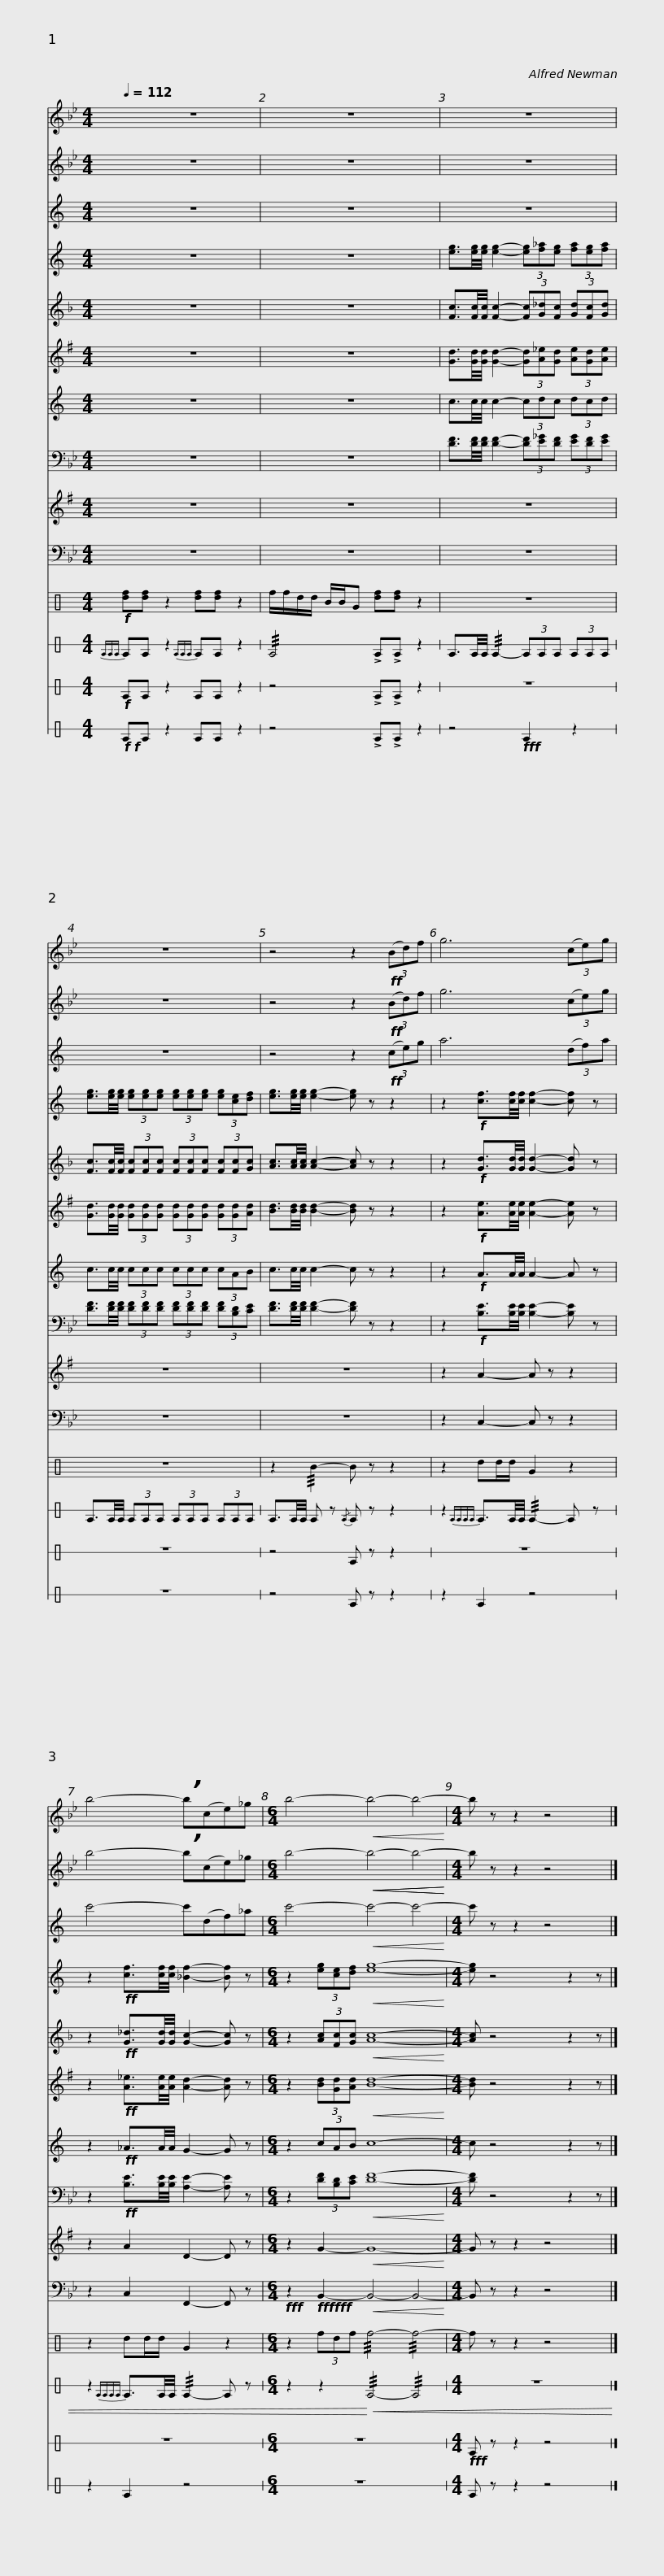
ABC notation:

X:1
%%score 1 2 3 4 5 6 7 8 9 10 11 12 13 14
L:1/8
Q:1/4=112
M:4/4
I:linebreak $
K:Bb
V:1 treble
V:2 treble
V:3 treble transpose=-2
V:4 treble transpose=-2
V:5 treble transpose=-7
V:6 treble transpose=-9
V:7 treble transpose=-14
V:8 bass
V:9 treble transpose=-21
V:10 bass
V:11 perc
K:none
V:12 perc stafflines=1
K:none
V:13 perc stafflines=1
K:none
V:14 perc stafflines=1
K:none
V:1
 z8 | z8 | z8 |$ z8 | z4 z2!ff! (3(Bd)f |$ %5
 g6 (3(ce)g | b4- !breath!b(ce)_g |[M:6/4] b4-!<(! b4- b4-!<)! |$[M:4/4] b z z2 z4 |] %9
V:2
 z8 | z8 | z8 |$ z8 | z4 z2!ff! (3(Bd)f |$ %5
 g6 (3(ce)g | b4- !breath!b(ce)_g |[M:6/4] b4-!<(!!<(! b4- b4-!<)!!<)! |$[M:4/4] b z z2 z4 |] %9
V:3
[K:C] z8 | z8 | z8 |$ z8 | z4 z2!ff! (3(ce)g |$ %5
 a6 (3(df)a | c'4- c'(df)_a |[M:6/4] c'4-!<(! c'4- c'4-!<)! |$[M:4/4] c' z z2 z4 |] %9
V:4
[K:C] z8 | z8 | [eg]3/2[eg]/4[eg]/4 [eg]2- (3[eg][f_a][eg] (3[fa][eg][fa] |$ [eg]3/2[eg]/4[eg]/4 (3[eg][eg][eg] (3[eg][eg][eg] (3[eg][ce][df] | [eg]3/2[eg]/4[eg]/4 [eg]2- [eg] z z2 |$ %5
 z2!f! [cf]3/2[cf]/4[cf]/4 [cf]2- [cf] z | z2!ff! [cf]3/2[cf]/4[cf]/4 [_Bf]2- [Bf] z |[M:6/4] z2 (3[eg][ce][df]!<(! [eg]8-!<)! |$[M:4/4] [eg] z4 z2 z |] %9
V:5
[K:F] z8 | z8 | [Fc]3/2[Fc]/4[Fc]/4 [Fc]2- (3[Fc][G_d][Fc] (3[Gd][Fc][Gd] |$ [Fc]3/2[Fc]/4[Fc]/4 (3[Fc][Fc][Fc] (3[Fc][Fc][Fc] (3[Fc][Fc][Gc] | [Ac]3/2[Ac]/4[Ac]/4 [Ac]2- [Ac] z z2 |$ %5
 z2!f! [Gd]3/2[Gd]/4[Gd]/4 [Gd]2- [Gd] z | z2!ff! [G_d]3/2[Gd]/4[Gd]/4 [Gc]2- [Gc] z |[M:6/4] z2 (3[Ac][Fc][Gc]!<(! [Ac]8-!<)! |$[M:4/4] [Ac] z4 z2 z |] %9
V:6
[K:G] z8 | z8 | [Gd]3/2[Gd]/4[Gd]/4 [Gd]2- (3[Gd][A_e][Gd] (3[Ae][Gd][Ae] |$ [Gd]3/2[Gd]/4[Gd]/4 (3[Gd][Gd][Gd] (3[Gd][Gd][Gd] (3[Gd][Gd][Ad] | [Bd]3/2[Bd]/4[Bd]/4 [Bd]2- [Bd] z z2 |$ %5
 z2!f! [Ae]3/2[Ae]/4[Ae]/4 [Ae]2- [Ae] z | z2!ff! [A_e]3/2[Ae]/4[Ae]/4 [Ad]2- [Ad] z |[M:6/4] z2 (3[Bd][Gd][Ad]!<(! [Bd]8-!<)! |$[M:4/4] [Bd] z4 z2 z |] %9
V:7
[K:C] z8 | z8 | c3/2c/4c/4 c2- (3cdc (3dcd |$ c3/2c/4c/4 (3ccc (3ccc (3cAB | c3/2c/4c/4 c2- c z z2 |$ %5
 z2!f! A3/2A/4A/4 A2- A z | z2!ff! _A3/2A/4A/4 G2- G z |[M:6/4] z2 (3cAB c8- |$[M:4/4] c z4 z2 z |] %9
V:8
 z8 | z8 | [DF]3/2[DF]/4[DF]/4 [DF]2- (3[DF][E_G][DF] (3[EG][DF][EG] |$ [DF]3/2[DF]/4[DF]/4 (3[DF][DF][DF] (3[DF][DF][DF] (3[DF][B,D][CE] | [DF]3/2[DF]/4[DF]/4 [DF]2- [DF] z z2 |$ %5
 z2!f! [B,E]3/2[B,E]/4[B,E]/4 [B,E]2- [B,E] z | z2!ff! [B,E]3/2[B,E]/4[B,E]/4 [A,E]2- [A,E] z |[M:6/4] z2 (3[DF][B,D][CE]!<(! [DF]8-!<)! |$[M:4/4] [DF] z4 z2 z |] %9
V:9
[K:G] z8 | z8 | z8 |$ z8 | z8 |$ %5
 z2 A2- A z z2 | z2 A2 D2- D z |[M:6/4] z2 G2-!<(! G8-!<)! |$[M:4/4] G z z2 z4 |] %9
V:10
 z8 | z8 | z8 |$ z8 | z8 |$ %5
 z2 C,2- C, z z2 | z2 C,2 F,,2- F,, z |[M:6/4]!fff! z2!fff!!fff! B,,2-!<(! B,,4- B,,4-!<)! |$[M:4/4] B,, z z2 z4 |] %9
V:11
[K:C]!f! [df][df] z2 [df][df] z2 | f/f/d/d/ B/B/G [df][df] z2 | z8 |$ z8 | z2 !///!B2- B z z2 |$ %5
 z2 dd/d/ G2 z2 | z2 dd/d/ G2 z2 |[M:6/4] z2 (3fdf !///!f4- !///!f4- |$[M:4/4] f z z2 z4 |] %9
V:12
[K:C]{EEE} EE z2{EEE} EE z2 | !///!E4 !>!E!>!E z2 | E3/2E/4E/4 !///!E2- (3EEE (3EEE |$ E3/2E/4E/4 (3EEE (3EEE (3EEE | E3/2E/4E/4 E z{/E} E z z2 |$ %5
 z2{EEEE} E3/2E/4E/4 !///!E2- E z | z2{EEEE} E3/2E/4E/4 !///!E2- E z |[M:6/4] z2 z2!<)!!<(! !///!E4- !///!E4 |$[M:4/4] z8 |] %9
V:13
[K:C]!f! EE z2 EE z2 | z4 !>!E!>!E z2 | z8 |$ z8 | z4 E z z2 |$ %5
 z8 | z8 |[M:6/4] z12 |$[M:4/4]!fff! E z z2 z4 |] %9
V:14
[K:C]!f!!f! EE z2 EE z2 | z4 !>!E!>!E z2 | z4!fff! E2 z2 |$ z8 | z4 E z z2 |$ %5
 z2 E2 z4 | z2 E2 z4 |[M:6/4] z12 |$[M:4/4] E z z2 z4 |] %9
